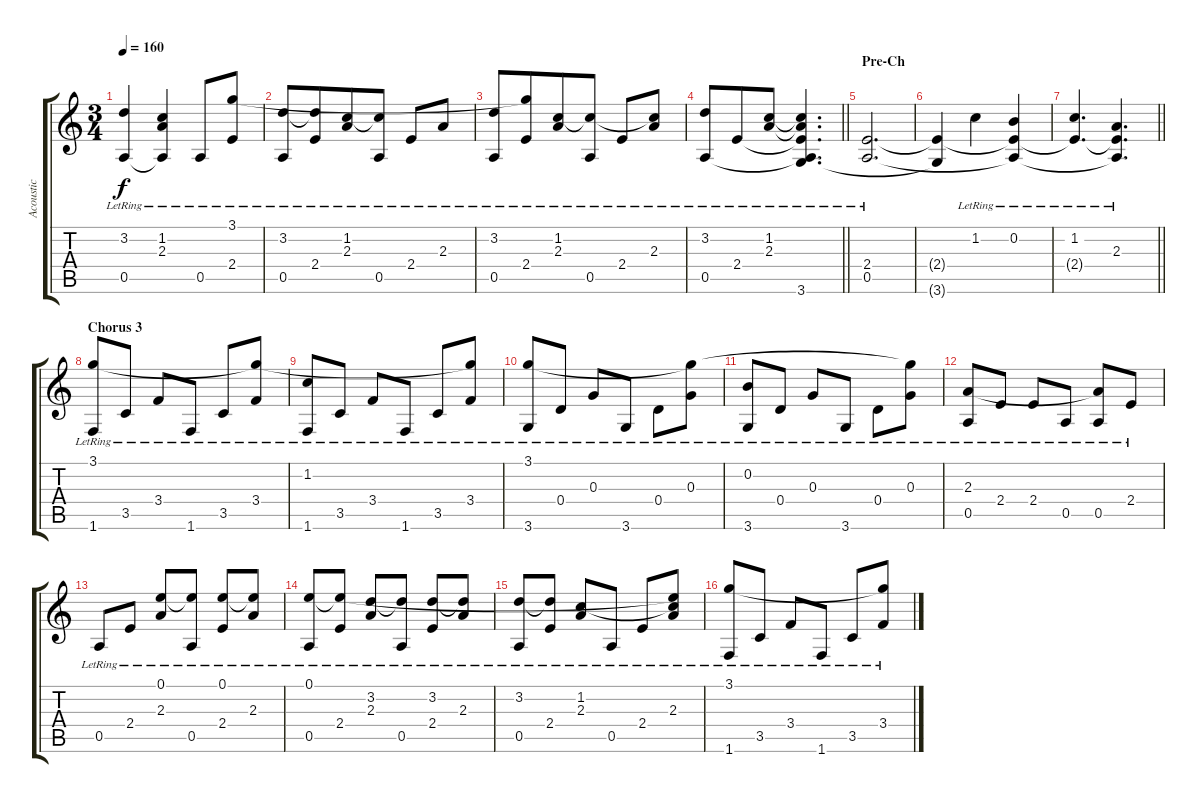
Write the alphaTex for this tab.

\track ("Acoustic" "Acoustic") {instrument acousticguitarsteel}
\staff {score tabs}
\tuning (E4 B3 G3 D3 A2 E2) {hide}
\ts (3 4)
\tempo 160
\clef g2
\ks c
(3.2{lr} 0.5{lr}).4{dy f beam merge} (1.2{lr} 2.3{lr} 0.5{t}).4 0.5{lr}.8{beam merge} (3.1{t} 2.4{lr}).8 |
(3.2{lr} 0.5{lr}).8{beam merge} (3.2{t} 2.4{lr}).8{beam merge} (1.2{lr} 2.3{lr}).8{beam merge} (1.2{t} 0.5{lr}).8 2.4{lr}.8{beam merge} 2.3{lr}.8 |
(3.2 0.5{lr}).8{beam merge} (3.1{t} 2.4{lr}).8{beam merge} (1.2{lr} 2.3{lr}).8{beam merge} (1.2{t} 0.5{lr}).8 2.4{lr}.8{beam merge} (1.2{t} 2.3{lr}).8 |
\barLineRight lightlight
(3.2{lr} 0.5{lr}).8{beam merge} 2.4{lr}.8{beam merge} (1.2{lr} 2.3{lr}).8{beam merge} (1.2{t} 2.3{t} 2.4{t} 0.5{t} 3.6{lr}).4{d} |
\section ("" "Pre-Ch")
(2.4 0.5{lr}).2{d} |
(2.4{t} 3.6{t}).4 1.2{lr}.4 (0.2{lr} 2.4{t} 0.5{t}).4 |
\barLineRight lightlight
(1.2{lr} 2.4{t}).4{d} (2.3{lr} 2.4{t} 0.5{t}).4{d} |
\section ("" "Chorus 3")
(3.1 1.6{lr}).8 3.5{lr}.8 3.4{lr}.8{beam merge} 1.6{lr}.8 3.5{lr}.8 (3.1{t} 3.4{lr}).8 |
(1.2{lr} 1.6{lr}).8 3.5{lr}.8 3.4{lr}.8{beam merge} 1.6{lr}.8 3.5{lr}.8 (3.1{t} 3.4{lr}).8 |
(3.1 3.6{lr}).8 0.4{lr}.8 0.3{lr}.8{beam merge} 3.6{lr}.8 0.4{lr}.8 (3.1{t} 0.3{lr}).8 |
(0.2{lr} 3.6{lr}).8 0.4{lr}.8 0.3{lr}.8{beam merge} 3.6{lr}.8 0.4{lr}.8 (3.1{t} 0.3{lr}).8 |
(2.3{lr} 0.5{lr}).8 2.4{lr}.8 2.4{lr}.8{beam merge} 0.5{lr}.8 (2.3{t} 0.5{lr}).8 2.4{lr}.8 |
0.5{lr}.8 2.4{lr}.8 (0.1 2.3{lr}).8{beam merge} (0.1{t} 0.5{lr}).8 (0.1 2.4{lr}).8 (0.1{t} 2.3{lr}).8 |
(0.1 0.5{lr}).8 (0.1{t} 2.4{lr}).8 (3.2 2.3{lr}).8{beam merge} (3.2{t} 0.5{lr}).8 (3.2 2.4{lr}).8 (3.2{t} 2.3{lr}).8 |
(3.2 0.5{lr}).8 (3.2{t} 2.4{lr}).8 (1.2 2.3{lr}).8{beam merge} 0.5{lr}.8 2.4{lr}.8 (0.1{t} 1.2{t} 2.3{lr}).8 |
(3.1 1.6{lr}).8 3.5{lr}.8 3.4{lr}.8{beam merge} 1.6{lr}.8 3.5{lr}.8 (3.1{t} 3.4{lr}).8
